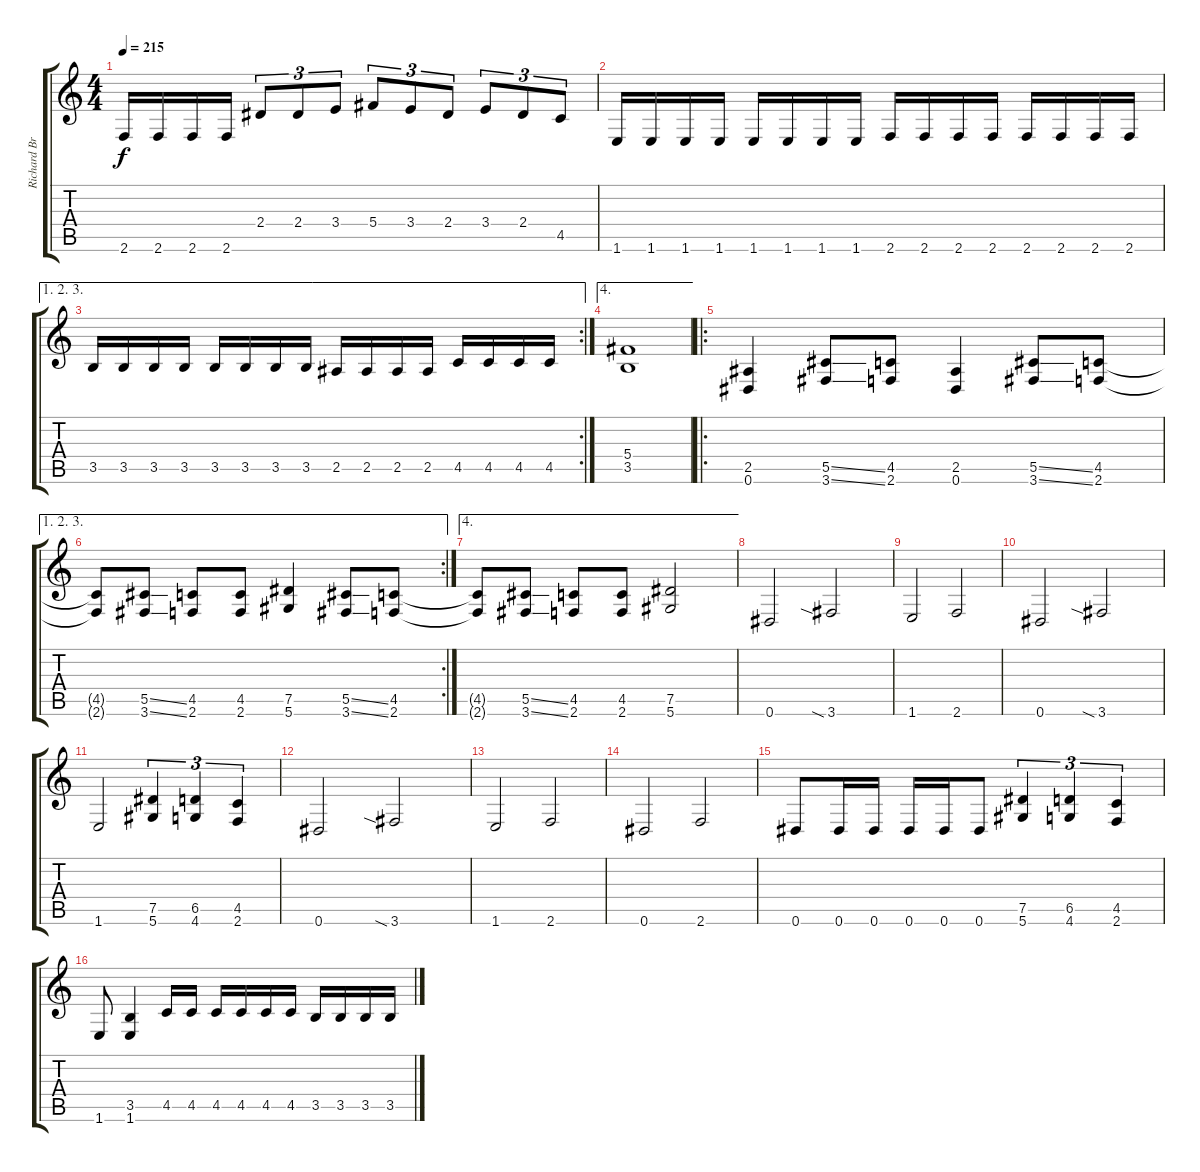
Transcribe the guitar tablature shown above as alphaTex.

\track ("Richard Brunelle" "Richard Br") {instrument distortionguitar}
\staff {score tabs}
\tuning (Eb4 Bb3 Gb3 Db3 Ab2 Eb2) {hide}
\ts (4 4)
\tempo 215
\clef g2
\ks c
2.6.16{dy f} 2.6.16 2.6.16 2.6.16 2.4.8{tu (3 2)} 2.4.8{tu (3 2)} 3.4.8{tu (3 2)} 5.4.8{tu (3 2)} 3.4.8{tu (3 2)} 2.4.8{tu (3 2)} 3.4.8{tu (3 2)} 2.4.8{tu (3 2)} 4.5.8{tu (3 2)} |
1.6.16 1.6.16 1.6.16 1.6.16 1.6.16 1.6.16 1.6.16 1.6.16 2.6.16 2.6.16 2.6.16 2.6.16 2.6.16 2.6.16 2.6.16 2.6.16 |
\ae (1 2 3)
\rc 2
3.5.16 3.5.16 3.5.16 3.5.16 3.5.16 3.5.16 3.5.16 3.5.16 2.5.16 2.5.16 2.5.16 2.5.16 4.5.16 4.5.16 4.5.16 4.5.16 |
\ae 4
(5.4 3.5).1 |
\ro
(2.5 0.6).4 (5.5{ss} 3.6{ss}).8 (4.5 2.6).8 (2.5 0.6).4 (5.5{ss} 3.6{ss}).8 (4.5 2.6).8 |
\ae (1 2 3)
\rc 2
(4.5{t} 2.6{t}).8 (5.5{ss} 3.6{ss}).8 (4.5 2.6).8 (4.5 2.6).8 (7.5 5.6).4 (5.5{ss} 3.6{ss}).8 (4.5 2.6).8 |
\ae 4
(4.5{t} 2.6{t}).8 (5.5{ss} 3.6{ss}).8 (4.5 2.6).8 (4.5 2.6).8 (7.5 5.6).2 |
0.6.2 3.6{sia}.2 |
1.6.2 2.6.2 |
0.6.2 3.6{sia}.2 |
1.6.2 (7.5 5.6).4{tu (3 2)} (6.5 4.6).4{tu (3 2)} (4.5 2.6).4{tu (3 2)} |
0.6.2 3.6{sia}.2 |
1.6.2 2.6.2 |
0.6.2 2.6.2 |
0.6.8 0.6.16 0.6.16 0.6.16 0.6.16 0.6.8 (7.5 5.6).4{tu (3 2)} (6.5 4.6).4{tu (3 2)} (4.5 2.6).4{tu (3 2)} |
1.6.8 (3.5 1.6).4 4.5.16 4.5.16 4.5.16 4.5.16 4.5.16 4.5.16 3.5.16 3.5.16 3.5.16 3.5.16
